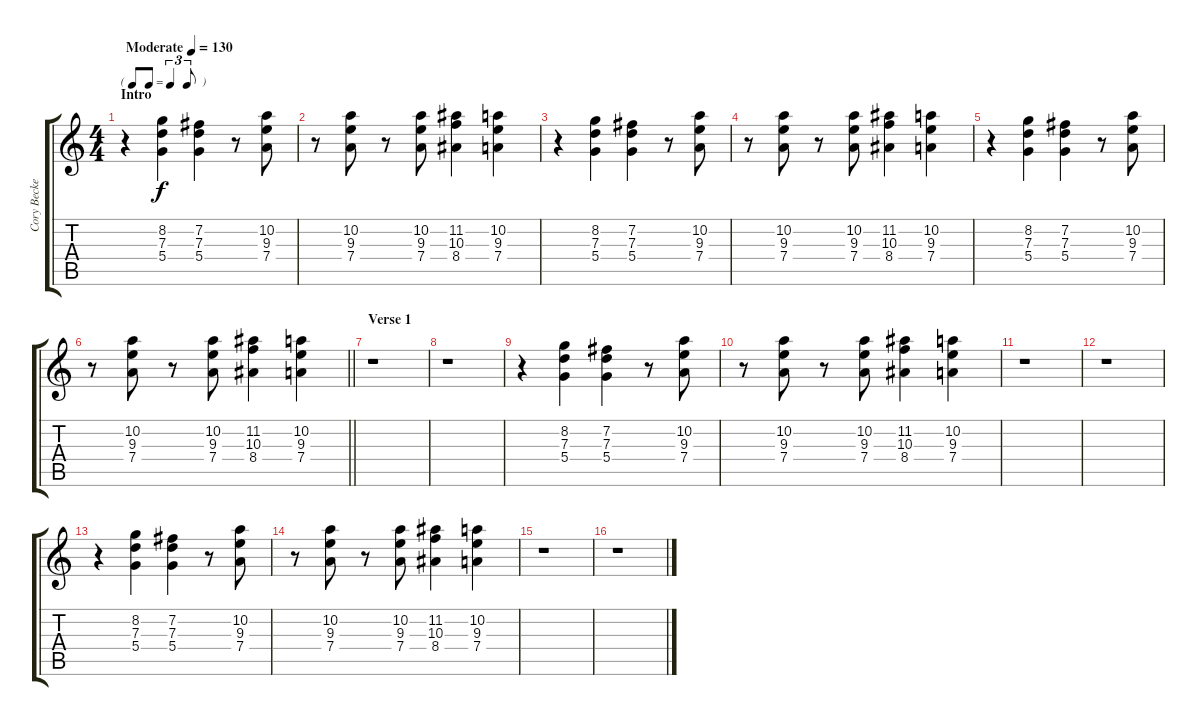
\track ("Cory Becker" "Cory Becke") {instrument overdrivenguitar}
\staff {score tabs}
\tuning (E4 B3 G3 D3 A2 E2) {hide}
\ts (4 4)
\tf triplet8th
\section ("" "Intro")
\tempo (130 "Moderate")
\clef g2
\ks c
r.4{dy f instrument overdrivenguitar} (8.2 7.3 5.4).4 (7.2 7.3 5.4).4 r.8 (10.2 9.3 7.4).8 |
r.8 (10.2 9.3 7.4).8 r.8 (10.2 9.3 7.4).8 (11.2 10.3 8.4).4 (10.2 9.3 7.4).4 |
r.4 (8.2 7.3 5.4).4 (7.2 7.3 5.4).4 r.8 (10.2 9.3 7.4).8 |
r.8 (10.2 9.3 7.4).8 r.8 (10.2 9.3 7.4).8 (11.2 10.3 8.4).4 (10.2 9.3 7.4).4 |
r.4 (8.2 7.3 5.4).4 (7.2 7.3 5.4).4 r.8 (10.2 9.3 7.4).8 |
\barLineRight lightlight
r.8 (10.2 9.3 7.4).8 r.8 (10.2 9.3 7.4).8 (11.2 10.3 8.4).4 (10.2 9.3 7.4).4 |
\section ("" "Verse 1")
r.1 |
r.1 |
r.4 (8.2 7.3 5.4).4 (7.2 7.3 5.4).4 r.8 (10.2 9.3 7.4).8 |
r.8 (10.2 9.3 7.4).8 r.8 (10.2 9.3 7.4).8 (11.2 10.3 8.4).4 (10.2 9.3 7.4).4 |
r.1 |
r.1 |
r.4 (8.2 7.3 5.4).4 (7.2 7.3 5.4).4 r.8 (10.2 9.3 7.4).8 |
r.8 (10.2 9.3 7.4).8 r.8 (10.2 9.3 7.4).8 (11.2 10.3 8.4).4 (10.2 9.3 7.4).4 |
r.1 |
r.1
